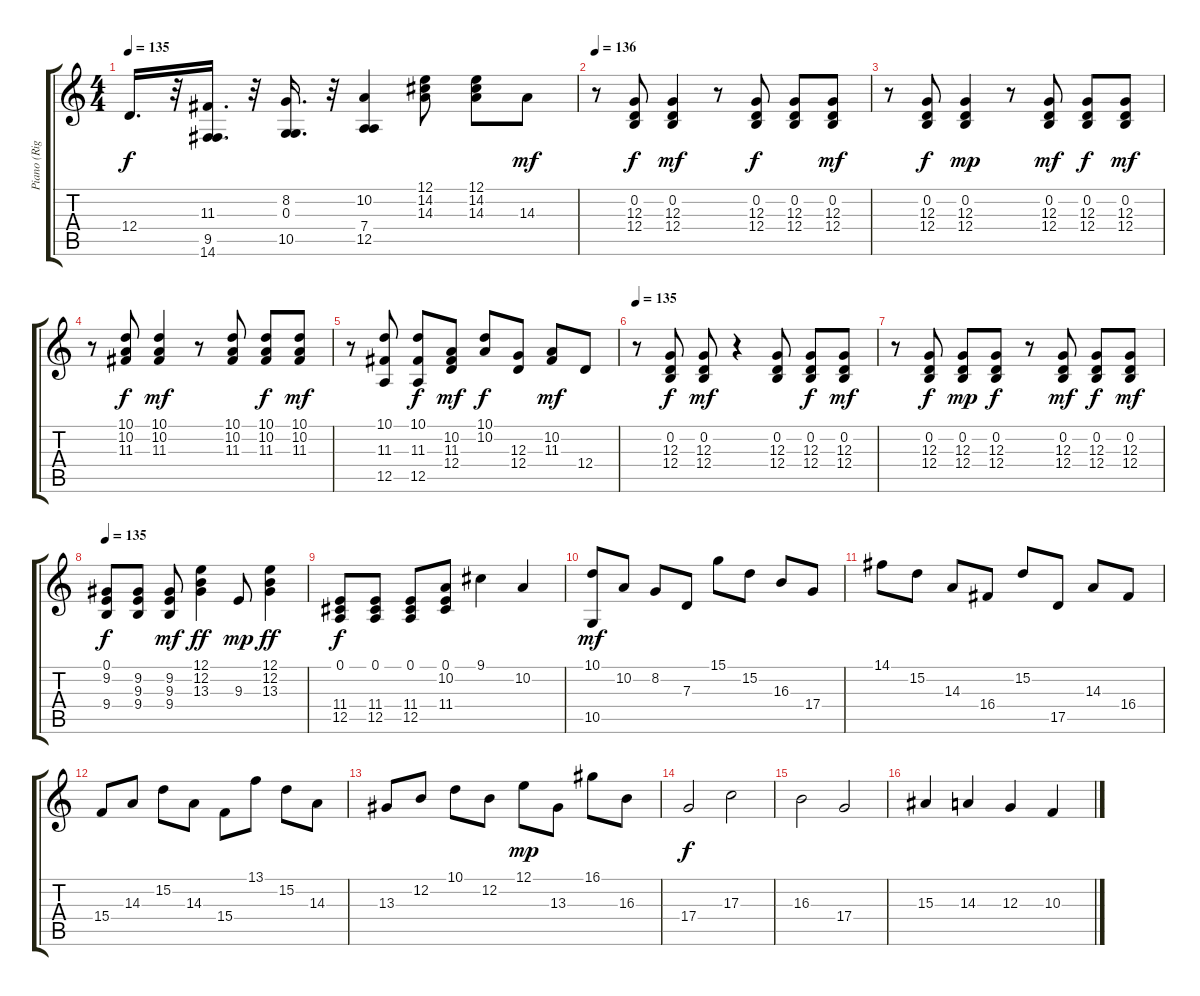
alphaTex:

\track ("Piano (Right Hand)" "Piano (Rig") {instrument acousticgrandpiano}
\staff {score tabs}
\tuning (E4 B3 G3 D3 A2 E2) {hide}
\ts (4 4)
\tempo 135
\clef g2
\ks c
12.4.16{d dy f} r.32 (11.3 9.5 14.6).16{d} r.32 (8.2 0.3 10.5).16{d} r.32 (10.2 7.4 12.5).4 (12.1 14.2 14.3).8 (12.1 14.2 14.3).8 14.3.8{dy mf} |
\tempo 136
r.8 (0.2 12.3 12.4).8{dy f} (0.2 12.3 12.4).4{dy mf} r.8 (0.2 12.3 12.4).8{dy f} (0.2 12.3 12.4).8 (0.2 12.3 12.4).8{dy mf} |
r.8 (0.2 12.3 12.4).8{dy f} (0.2 12.3 12.4).4{dy mp} r.8 (0.2 12.3 12.4).8{dy mf} (0.2 12.3 12.4).8{dy f} (0.2 12.3 12.4).8{dy mf} |
r.8 (10.1 10.2 11.3).8{dy f} (10.1 10.2 11.3).4{dy mf} r.8 (10.1 10.2 11.3).8 (10.1 10.2 11.3).8{dy f} (10.1 10.2 11.3).8{dy mf} |
r.8 (10.1 11.3 12.5).8 (10.1 11.3 12.5).8{dy f} (10.2 11.3 12.4).8{dy mf} (10.1 10.2).8{dy f} (12.3 12.4).8 (10.2 11.3).8{dy mf} 12.4.8 |
\tempo 135
r.8 (0.2 12.3 12.4).8{dy f} (0.2 12.3 12.4).8{dy mf} r.4 (0.2 12.3 12.4).8 (0.2 12.3 12.4).8{dy f} (0.2 12.3 12.4).8{dy mf} |
r.8 (0.2 12.3 12.4).8{dy f} (0.2 12.3 12.4).8{dy mp} (0.2 12.3 12.4).8{dy f} r.8 (0.2 12.3 12.4).8{dy mf} (0.2 12.3 12.4).8{dy f} (0.2 12.3 12.4).8{dy mf} |
\tempo 135
(0.1 9.2 9.4).8{dy f} (9.2 9.3 9.4).8 (9.2 9.3 9.4).8{dy mf} (12.1 12.2 13.3).4{dy ff} 9.3.8{dy mp} (12.1 12.2 13.3).4{dy ff} |
(0.1 11.4 12.5).8{dy f} (0.1 11.4 12.5).8 (0.1 11.4 12.5).8 (0.1 10.2 11.4).8 9.1.4 10.2.4 |
(10.1 10.5).8{dy mf} 10.2.8 8.2.8 7.3.8 15.1.8 15.2.8 16.3.8 17.4.8 |
14.1.8 15.2.8 14.3.8 16.4.8 15.2.8 17.5.8 14.3.8 16.4.8 |
15.4.8 14.3.8 15.2.8 14.3.8 15.4.8 13.1.8 15.2.8 14.3.8 |
13.3.8 12.2.8 10.1.8 12.2.8 12.1.8{dy mp} 13.3.8 16.1.8 16.3.8 |
17.4.2{dy f} 17.3.2 |
16.3.2 17.4.2 |
15.3.4 14.3.4 12.3.4 10.3.4
